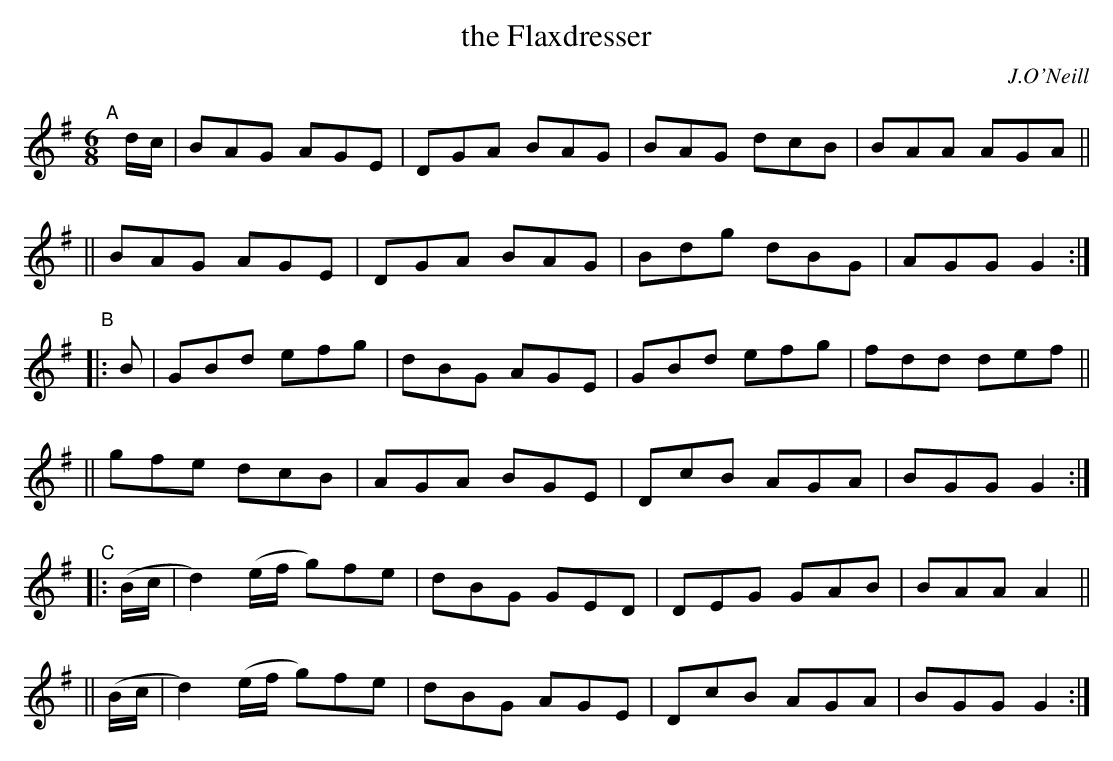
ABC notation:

X:1
T: the Flaxdresser
O: J.O'Neill
M: 6/8
L: 1/8
K: G
"^A"[|] d/c/ \
|  BAG AGE | DGA BAG | BAG dcB | BAA AGA ||
|| BAG AGE | DGA BAG | Bdg dBG | AGG G2 :|
"^B"|: B \
|  GBd efg | dBG AGE | GBd efg | fdd def ||
|| gfe dcB | AGA BGE | DcB AGA | BGG G2 :|
"^C"\
|: (B/c/ | d2)(e/f/ g)fe | dBG GED | DEG GAB | BAA A2 ||
|| (B/c/ | d2)(e/f/ g)fe | dBG AGE | DcB AGA | BGG G2 :|
